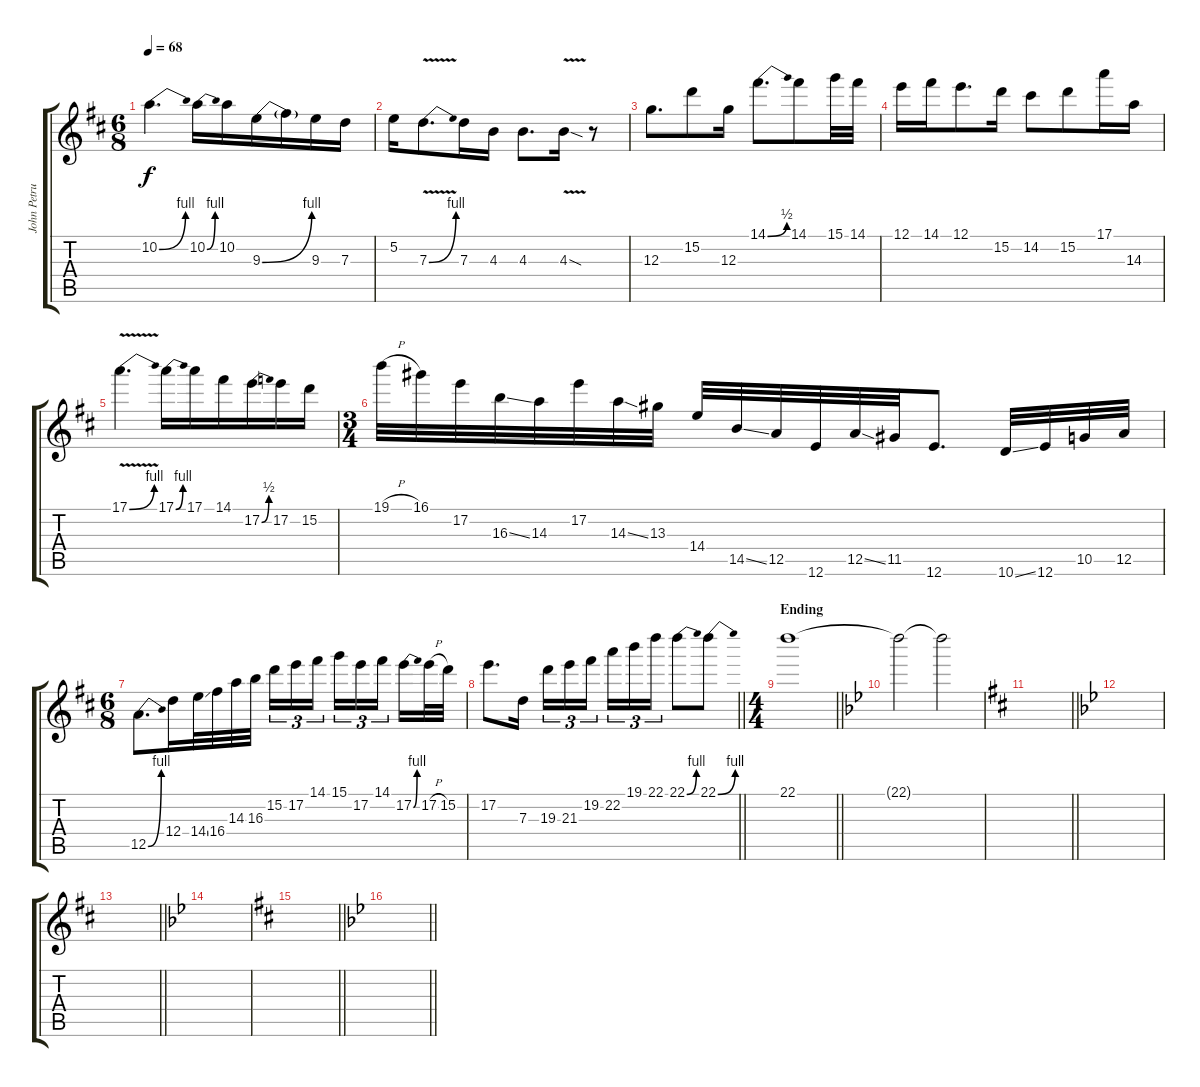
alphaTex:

\track ("John Petrucci" "John Petru") {instrument distortionguitar}
\staff {score tabs}
\tuning (E4 B3 G3 D3 A2 E2) {hide}
\ts (6 8)
\tempo 68
\clef g2
\ks d
10.2{be (bend 0 0 60 4)}.4{d dy f} 10.2{be (bend 0 0 60 4)}.16 10.2.16 9.3{be (bend 0 0 60 4)}.16 9.3{t}.16 9.3.16 7.3.16 |
5.2.16 7.3{be (bend 0 0 60 4) v}.8{d} 7.3.16 4.3.16 4.3.8{d} 4.3{v sod}.16 r.8 |
12.3.8{d} 15.2.8 12.3.16 14.1{be (bend 0 0 60 2)}.8{d} 14.1.8 15.1.32 14.1.32 |
12.1.16 14.1.16 12.1.8{d} 15.2.16 14.2.8 15.2.8 17.1.16 14.3.16 |
17.1{be (bend 0 0 60 4) v}.4{d} 17.1{be (bend 0 0 60 4)}.16 17.1.16 14.1.16 17.2{be (bend 0 0 60 2)}.16 17.2.16 15.2.16 |
\ts (3 4)
19.1{h}.32 16.1.32 17.2.32 16.3{ss}.32 14.3.32 17.2.32 14.3{ss}.32 13.3.32 14.4.32 14.5{ss}.32 12.5.32 12.6.32 12.5{ss}.32 11.5.32 12.6.8{d} 10.6{ss}.32 12.6.32 10.5.32 12.5.32 |
\ts (6 8)
12.5{be (bend 0 0 60 4)}.8{d} 12.4.16 14.4{ss}.32 16.4.32 14.3.32 16.3.32 15.2.16{tu (3 2)} 17.2.16{tu (3 2)} 14.1.16{tu (3 2) beam splitsecondary} 15.1.16{tu (3 2)} 17.2.16{tu (3 2)} 14.1.16{tu (3 2) beam splitsecondary} 17.2{be (bend 0 0 60 4)}.16 17.2{h}.32 15.2.32 |
\barLineRight lightlight
17.2.8{d} 7.3.16{beam splitsecondary} 19.3.16{tu (3 2)} 21.3.16{tu (3 2)} 19.2.16{tu (3 2)} 22.2.16{tu (3 2)} 19.1.16{tu (3 2)} 22.1.16{tu (3 2)} 22.1{be (bend 0 0 60 4)}.8 22.1{be (bend 0 0 60 4)}.8 |
\ts (4 4)
\section ("" "Ending")
\barLineRight lightlight
22.1.1 |
\ks bb
22.1{t}.2{volume 9} 22.1{t}.2{volume 3} |
\barLineRight lightlight
\ks d
|
\ks bb
|
\barLineRight lightlight
\ks d
|
\ks bb
|
\barLineRight lightlight
\ks d
|
\barLineRight lightlight
\ks bb
